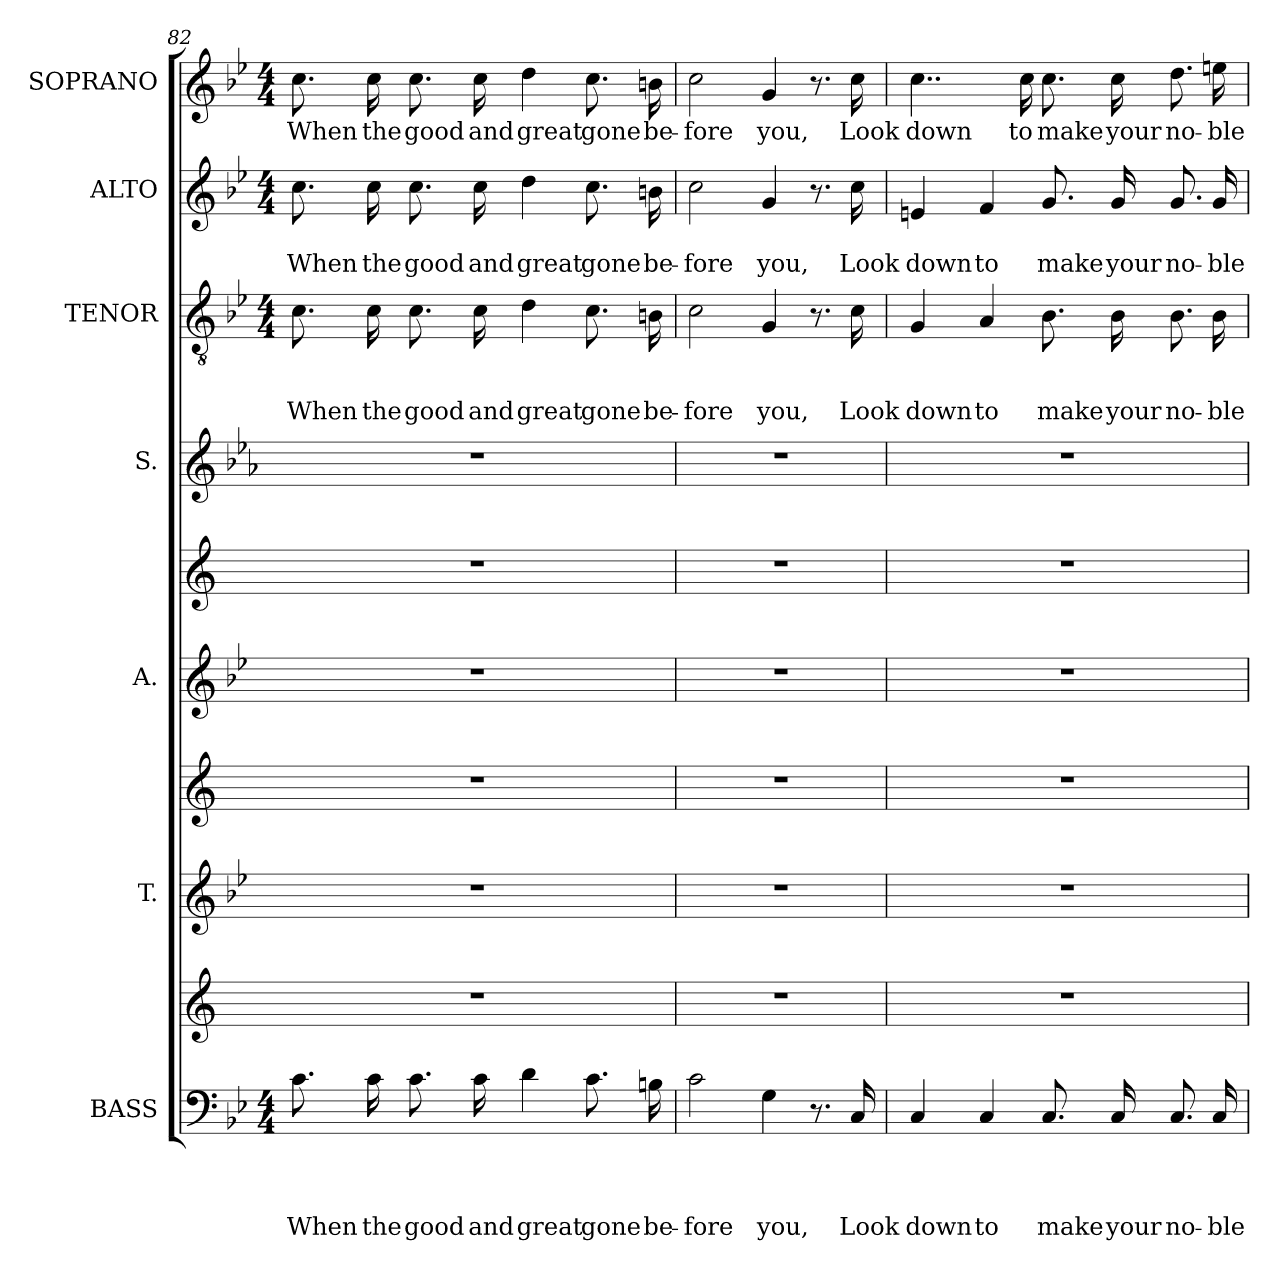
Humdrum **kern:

**kern	**text	**text	**text	**text	**kern	**kern	**kern	**kern	**kern	**kern	**kern	**text	**text	**text	**kern	**text	**text	**kern	**text
*part10	*part10	*part10	*part10	*part10	*part9	*part8	*part7	*part6	*part5	*part4	*part3	*part3	*part3	*part3	*part2	*part2	*part2	*part1	*part1
*staff10	*staff10	*staff10	*staff10	*staff10	*staff9	*staff8	*staff7	*staff6	*staff5	*staff4	*staff3	*staff3	*staff3	*staff3	*staff2	*staff2	*staff2	*staff1	*staff1
*I"BASS	*	*	*	*	*	*I"T.	*	*I"A.	*	*I"S.	*I"TENOR	*	*	*	*I"ALTO	*	*	*I"SOPRANO	*
*I'B.	*	*	*	*	*	*I'T.	*	*I'A.	*	*I'S.	*I'T.	*	*	*	*I'A.	*	*	*I'S.	*
*clefF4	*	*	*	*	*clefG2	*clefG2	*clefG2	*clefG2	*clefG2	*clefG2	*clefGv2	*	*	*	*clefG2	*	*	*clefG2	*
*	*	*	*	*	*ITrd1c2	*	*ITrd1c2	*	*ITrd1c2	*ITrd3c5	*	*	*	*	*	*	*	*	*
*k[b-e-]	*	*	*	*	*k[b-e-]	*k[b-e-]	*k[b-e-]	*k[b-e-]	*k[b-e-]	*k[b-e-]	*k[b-e-]	*	*	*	*k[b-e-]	*	*	*k[b-e-]	*
*B-:	*	*	*	*	*B-:	*B-:	*B-:	*B-:	*B-:	*B-:	*B-:	*	*	*	*B-:	*	*	*B-:	*
*M4/4	*	*	*	*	*	*	*	*	*	*	*M4/4	*	*	*	*M4/4	*	*	*M4/4	*
=82	=82	=82	=82	=82	=82	=82	=82	=82	=82	=82	=82	=82	=82	=82	=82	=82	=82	=82	=82
!	!	!	!	!LO:LY:b	!	!	!	!	!	!	!	!	!	!LO:LY:b	!	!	!LO:LY:b	!	!LO:LY:b
8.c\	.	.	.	When	1r	1r	1r	1r	1r	1r	8.c\	.	.	When	8.cc\	.	When	8.cc\	When
!	!	!	!	!LO:LY:b	!	!	!	!	!	!	!	!	!	!LO:LY:b	!	!	!LO:LY:b	!	!LO:LY:b
16c\	.	.	.	the	.	.	.	.	.	.	16c\	.	.	the	16cc\	.	the	16cc\	the
!	!	!	!	!LO:LY:b	!	!	!	!	!	!	!	!	!	!LO:LY:b	!	!	!LO:LY:b	!	!LO:LY:b
8.c\	.	.	.	good	.	.	.	.	.	.	8.c\	.	.	good	8.cc\	.	good	8.cc\	good
!	!	!	!	!LO:LY:b	!	!	!	!	!	!	!	!	!	!LO:LY:b	!	!	!LO:LY:b	!	!LO:LY:b
16c\	.	.	.	and	.	.	.	.	.	.	16c\	.	.	and	16cc\	.	and	16cc\	and
!	!	!	!	!LO:LY:b	!	!	!	!	!	!	!	!	!	!LO:LY:b	!	!	!LO:LY:b	!	!LO:LY:b
4d\	.	.	.	great	.	.	.	.	.	.	4d\	.	.	great	4dd\	.	great	4dd\	great
!	!	!	!	!LO:LY:b	!	!	!	!	!	!	!	!	!	!LO:LY:b	!	!	!LO:LY:b	!	!LO:LY:b
8.c\	.	.	.	gone	.	.	.	.	.	.	8.c\	.	.	gone	8.cc\	.	gone	8.cc\	gone
!	!	!	!	!LO:LY:b	!	!	!	!	!	!	!	!	!	!LO:LY:b	!	!	!LO:LY:b	!	!LO:LY:b
16Bn\	.	.	.	be-	.	.	.	.	.	.	16Bn\	.	.	be-	16bn\	.	be-	16bn\	be-
=83	=83	=83	=83	=83	=83	=83	=83	=83	=83	=83	=83	=83	=83	=83	=83	=83	=83	=83	=83
!	!	!	!	!LO:LY:b	!	!	!	!	!	!	!	!	!	!LO:LY:b	!	!	!LO:LY:b	!	!LO:LY:b
2c\	.	.	.	-fore	1r	1r	1r	1r	1r	1r	2c\	.	.	-fore	2cc\	.	-fore	2cc\	-fore
!	!	!	!	!LO:LY:b	!	!	!	!	!	!	!	!	!	!LO:LY:b	!	!	!LO:LY:b	!	!LO:LY:b
4G\	.	.	.	you,	.	.	.	.	.	.	4G/	.	.	you,	4g/	.	you,	4g/	you,
8.r	.	.	.	.	.	.	.	.	.	.	8.r	.	.	.	8.r	.	.	8.r	.
!	!	!	!	!LO:LY:b	!	!	!	!	!	!	!	!	!	!LO:LY:b	!	!	!LO:LY:b	!	!LO:LY:b
16C/	.	.	.	Look	.	.	.	.	.	.	16c\	.	.	Look	16cc\	.	Look	16cc\	Look
!!LO:PB:g=z
=84	=84	=84	=84	=84	=84	=84	=84	=84	=84	=84	=84	=84	=84	=84	=84	=84	=84	=84	=84
!	!	!	!	!LO:LY:b	!	!	!	!	!	!	!	!	!	!LO:LY:b	!	!	!LO:LY:b	!	!LO:LY:b
4C/	.	.	.	down	1r	1r	1r	1r	1r	1r	4G/	.	.	down	4en/	.	down	4..cc\	down
!	!	!	!	!LO:LY:b	!	!	!	!	!	!	!	!	!	!LO:LY:b	!	!	!LO:LY:b	!	!
4C/	.	.	.	to	.	.	.	.	.	.	4A/	.	.	to	4f/	.	to	.	.
!	!	!	!	!	!	!	!	!	!	!	!	!	!	!	!	!	!	!	!LO:LY:b
.	.	.	.	.	.	.	.	.	.	.	.	.	.	.	.	.	.	16cc\	to
!	!	!	!	!LO:LY:b	!	!	!	!	!	!	!	!	!	!LO:LY:b	!	!	!LO:LY:b	!	!LO:LY:b
8.C/	.	.	.	make	.	.	.	.	.	.	8.B-\	.	.	make	8.g/	.	make	8.cc\	make
!	!	!	!	!LO:LY:b	!	!	!	!	!	!	!	!	!	!LO:LY:b	!	!	!LO:LY:b	!	!LO:LY:b
16C/	.	.	.	your	.	.	.	.	.	.	16B-\	.	.	your	16g/	.	your	16cc\	your
!	!	!	!	!LO:LY:b	!	!	!	!	!	!	!	!	!	!LO:LY:b	!	!	!LO:LY:b	!	!LO:LY:b
8.C/	.	.	.	no-	.	.	.	.	.	.	8.B-\	.	.	no-	8.g/	.	no-	8.dd\	no-
!	!	!	!	!LO:LY:b	!	!	!	!	!	!	!	!	!	!LO:LY:b	!	!	!LO:LY:b	!	!LO:LY:b
16C/	.	.	.	-ble	.	.	.	.	.	.	16B-\	.	.	-ble	16g/	.	-ble	16een\	-ble
=	=	=	=	=	=	=	=	=	=	=	=	=	=	=	=	=	=	=	=
*-	*-	*-	*-	*-	*-	*-	*-	*-	*-	*-	*-	*-	*-	*-	*-	*-	*-	*-	*-
